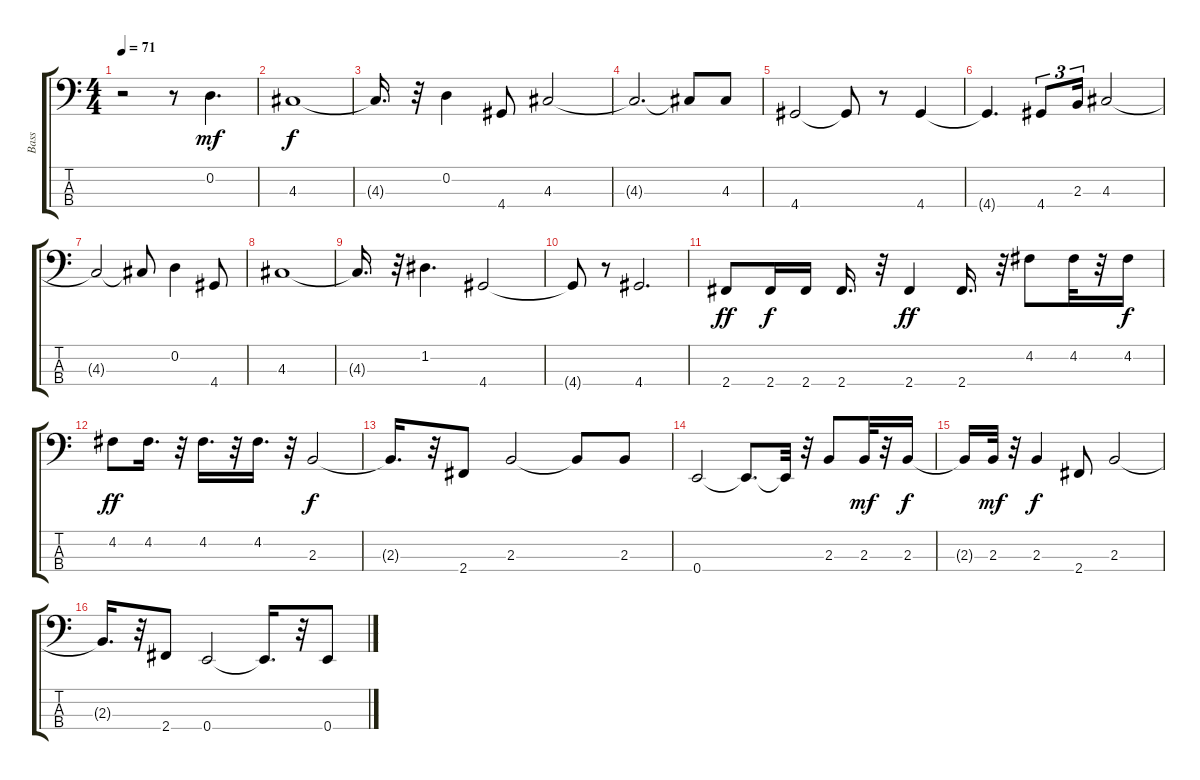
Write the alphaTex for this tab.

\track ("Bass" "Bass") {instrument fretlessbass}
\staff {score tabs}
\tuning (G2 D2 A1 E1) {hide}
\ts (4 4)
\tempo 71
\clef f4
\ks c
r.2{dy f} r.8 0.2.4{d dy mf} |
4.3.1{dy f} |
4.3{t}.16{d} r.32 0.2.4 4.4.8 4.3.2 |
4.3{t}.2{d} 4.3{t}.8 4.3.8 |
4.4.2 4.4{t}.8 r.8 4.4.4 |
4.4{t}.4{d} 4.4.8{tu (3 2)} 2.3.16{tu (3 2)} 4.3.2 |
4.3{t}.2 4.3{t}.8 0.2.4 4.4.8 |
4.3.1 |
4.3{t}.16{d} r.32 1.2.4{d} 4.4.2 |
4.4{t}.8 r.8 4.4.2{d} |
2.4.8{dy ff} 2.4.16{dy f} 2.4.16 2.4.16{d} r.32 2.4.4{dy ff} 2.4.16{d} r.32 4.2.8 4.2.32 r.32 4.2.16{dy f} |
4.2.8{dy ff} 4.2.16{d} r.32 4.2.16{d} r.32 4.2.16{d} r.32 2.3.2{dy f} |
2.3{t}.16{d} r.32 2.4.8 2.3.2 2.3{t}.8 2.3.8 |
0.4.2 0.4{t}.8{d} 0.4{t}.32 r.32 2.3.8 2.3.32{dy mf} r.32 2.3.16{dy f} |
2.3{t}.16 2.3.32{dy mf} r.32 2.3.4{dy f} 2.4.8 2.3.2 |
2.3{t}.16{d} r.32 2.4.8 0.4.2 0.4{t}.16{d} r.32 0.4.8
